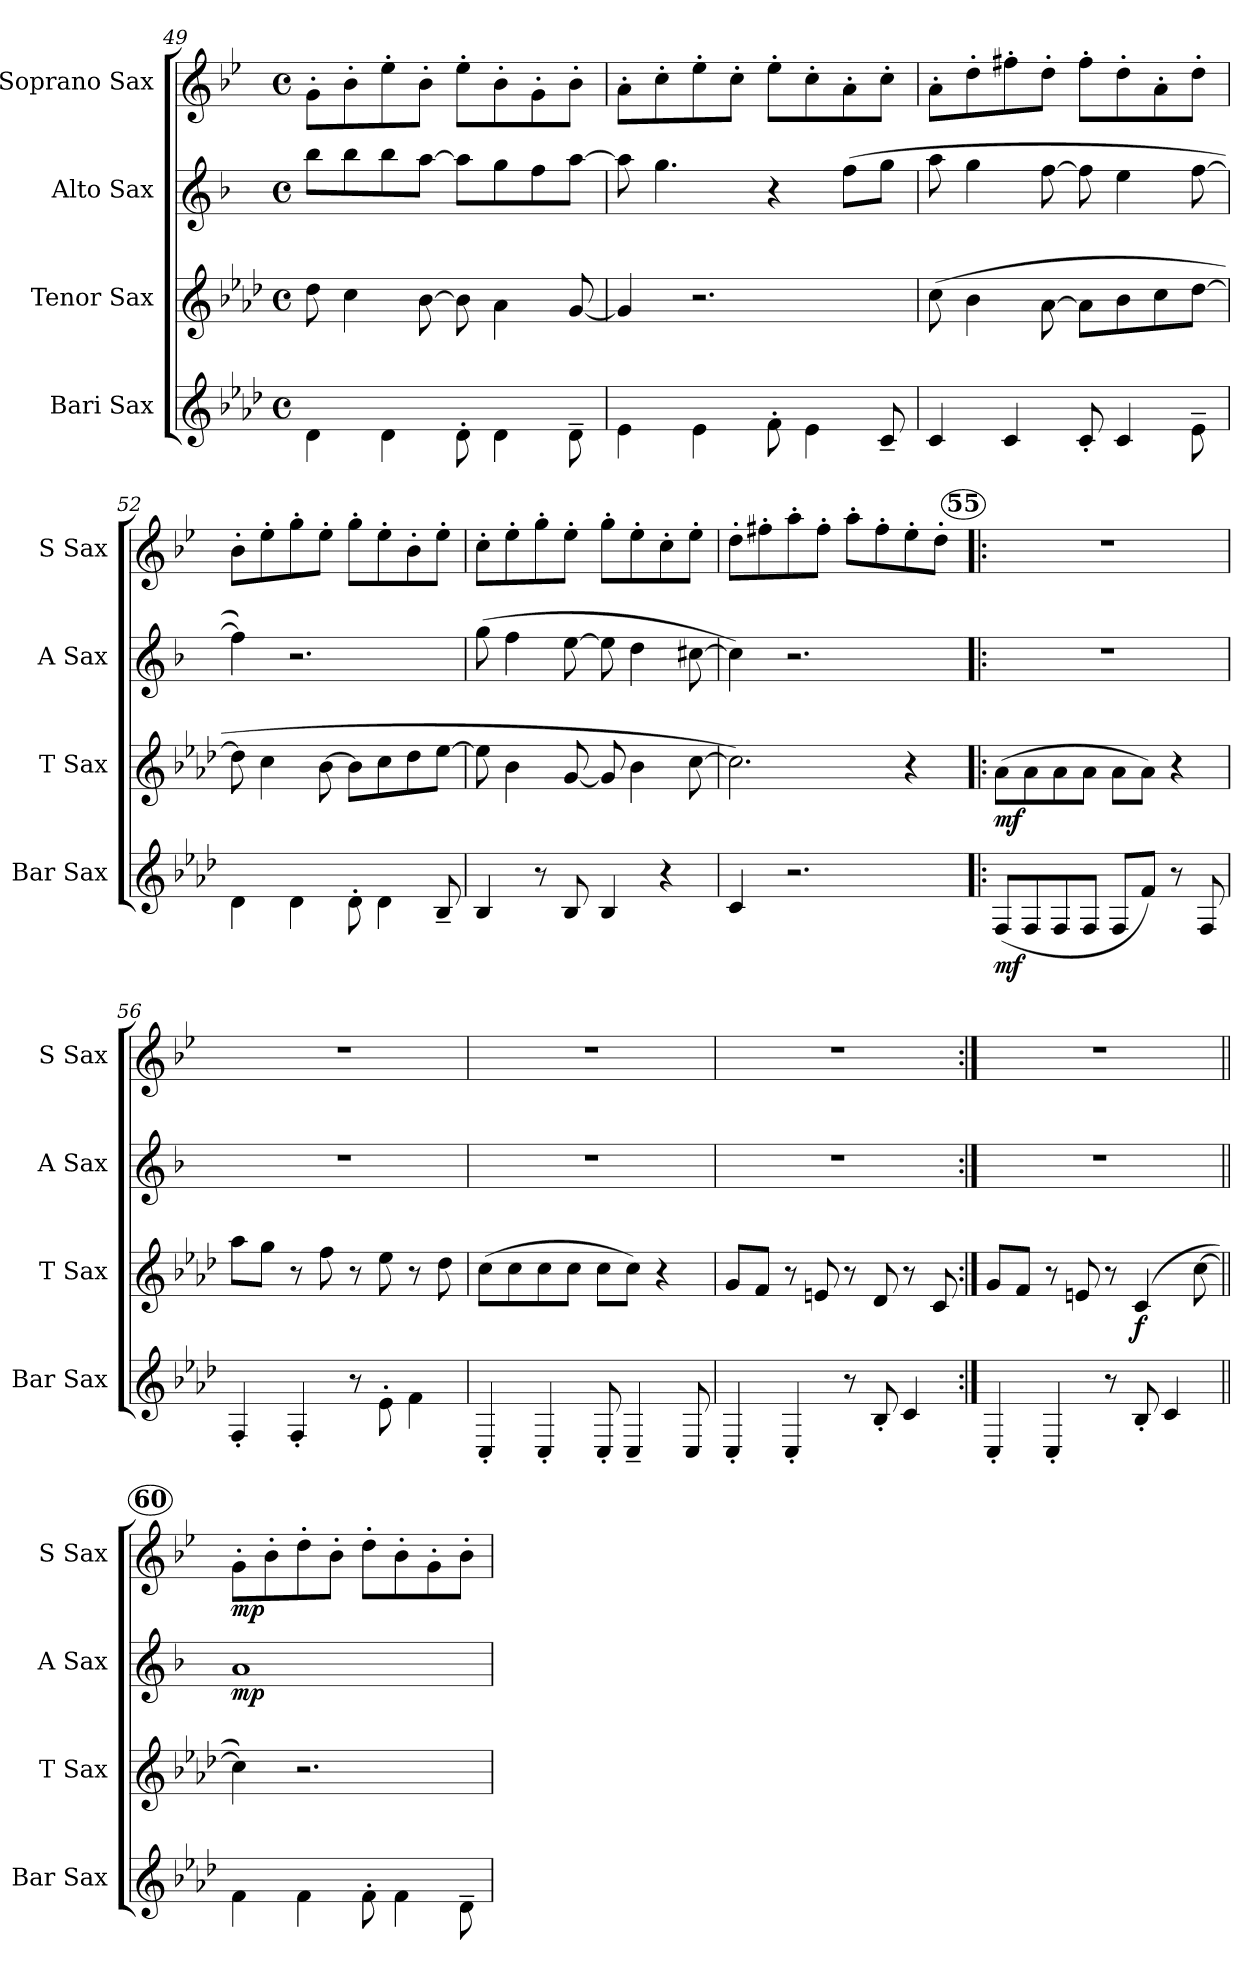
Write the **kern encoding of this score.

**kern	**dynam	**kern	**dynam	**kern	**dynam	**kern	**dynam
*part4	*part4	*part3	*part3	*part2	*part2	*part1	*part1
*staff4	*staff4	*staff3	*staff3	*staff2	*staff2	*staff1	*staff1
*I"Bari Sax	*	*I"Tenor Sax	*	*I"Alto Sax	*	*I"Soprano Sax	*
*I'Bar Sax	*	*I'T Sax	*	*I'A Sax	*	*I'S Sax	*
*clefG2	*	*clefG2	*	*clefG2	*	*clefG2	*
*ITrd12c21	*	*ITrd8c14	*	*ITrd5c9	*	*ITrd1c2	*
*k[b-e-a-d-]	*	*k[b-e-a-d-]	*	*k[b-e-a-d-]	*	*k[b-e-a-d-]	*
*A-:	*	*A-:	*	*A-:	*	*A-:	*
*M4/4	*	*M4/4	*	*M4/4	*	*M4/4	*
*met(c)	*	*met(c)	*	*met(c)	*	*met(c)	*
=49	=49	=49	=49	=49	=49	=49	=49
4D->\	.	8d-\	.	8dd-\L	.	8f'>\L	.
.	.	4c\	.	8dd-\	.	8a-'>\	.
4D->\	.	.	.	8dd-\	.	8dd-'>\	.
.	.	[8B-\	.	[8cc\J	.	8a-'>\J	.
8D-'>\	.	8B-\]	.	8cc\L]	.	8dd-'>\L	.
4D->\	.	4A-\	.	8b-\	.	8a-'>\	.
.	.	.	.	8a-\	.	8f'>\	.
8D-~>\	.	[8G/	.	[8cc\J	.	8a-'>\J	.
=50	=50	=50	=50	=50	=50	=50	=50
4E->\	.	4G/]	.	8cc\]	.	8g'>\L	.
.	.	.	.	4.b-\	.	8b-'>\	.
4E->\	.	2.r	.	.	.	8dd-'>\	.
.	.	.	.	.	.	8b-'>\J	.
8F'>\	.	.	.	4r	.	8dd-'>\L	.
4E->\	.	.	.	.	.	8b-'>\	.
.	.	.	.	(>8a-\L	.	8g'>\	.
8C~</	.	.	.	8b-\J	.	8b-'>\J	.
=51	=51	=51	=51	=51	=51	=51	=51
4C</	.	(>8c\	.	8cc\	.	8g'>\L	.
.	.	4B-\	.	4b-\	.	8cc'>\	.
4C</	.	.	.	.	.	8een'>\	.
.	.	[8A-\	.	[8a-\	.	8cc'>\J	.
8C'</	.	8A-\L]	.	8a-\]	.	8ee'>\L	.
4C</	.	8B-\	.	4g\	.	8cc'>\	.
.	.	8c\	.	.	.	8g'>\	.
8E-~>\	.	[8d-\J	.	[8a-\	.	8cc'>\J	.
=52	=52	=52	=52	=52	=52	=52	=52
4D->\	.	8d-\]	.	4a-\])	.	8a-'>\L	.
.	.	4c\	.	.	.	8dd-'>\	.
4D->\	.	.	.	2.r	.	8ff'>\	.
.	.	[8B-\	.	.	.	8dd-'>\J	.
8D-'>\	.	8B-\L]	.	.	.	8ff'>\L	.
4D->\	.	8c\	.	.	.	8dd-'>\	.
.	.	8d-\	.	.	.	8a-'>\	.
8BB-~</	.	[8e-\J	.	.	.	8dd-'>\J	.
=53	=53	=53	=53	=53	=53	=53	=53
4BB-</	.	8e-\]	.	(>8b-\	.	8b-'>\L	.
.	.	4B-\	.	4a-\	.	8dd-'>\	.
8r	.	.	.	.	.	8ff'>\	.
8BB-/	.	[8G/	.	[8g\	.	8dd-'>\J	.
4BB-</	.	8G/]	.	8g\]	.	8ff'>\L	.
.	.	4B-\	.	4f\	.	8dd-'>\	.
4r	.	.	.	.	.	8b-'>\	.
.	.	[8c\	.	[8en\	.	8dd-'>\J	.
=54	=54	=54	=54	=54	=54	=54	=54
4C</	.	2.c\])	.	4e\])	.	8cc'>\L	.
.	.	.	.	.	.	8een'>\	.
2.r	.	.	.	2.r	.	8gg'>\	.
.	.	.	.	.	.	8ee'>\J	.
.	.	.	.	.	.	8gg'>\L	.
.	.	.	.	.	.	8ee'>\	.
.	.	4r	.	.	.	8dd-'>\	.
.	.	.	.	.	.	8cc'>\J	.
!!LO:PB:g=z
!!LO:REH:place=s1:a:B:enc=circle:fs=12:t=55
=55!|:	=55!|:	=55!|:	=55!|:	=55!|:	=55!|:	=55!|:	=55!|:
!	!LO:DY:b	!	!LO:DY:b	!	!	!	!
(<8FF/L	mf	(>8A-\L	mf	1r	.	1r	.
8FF/	.	8A-\	.	.	.	.	.
8FF/	.	8A-\	.	.	.	.	.
8FF/J	.	8A-\J	.	.	.	.	.
8FF/L	.	8A-\L	.	.	.	.	.
8F/J)	.	8A-\J)	.	.	.	.	.
8r	.	4r	.	.	.	.	.
8FF/	.	.	.	.	.	.	.
=56	=56	=56	=56	=56	=56	=56	=56
4FF'</	.	8a-\L	.	1r	.	1r	.
.	.	8g\J	.	.	.	.	.
4FF'</	.	8r	.	.	.	.	.
.	.	8f\	.	.	.	.	.
8r	.	8r	.	.	.	.	.
8E-'>\	.	8e-\	.	.	.	.	.
4F>\	.	8r	.	.	.	.	.
.	.	8d-\	.	.	.	.	.
=57	=57	=57	=57	=57	=57	=57	=57
4CC'</	.	(>8c\L	.	1r	.	1r	.
.	.	8c\	.	.	.	.	.
4CC'</	.	8c\	.	.	.	.	.
.	.	8c\J	.	.	.	.	.
8CC'</	.	8c\L	.	.	.	.	.
4CC~</	.	8c\J)	.	.	.	.	.
.	.	4r	.	.	.	.	.
8CC/	.	.	.	.	.	.	.
=58	=58	=58	=58	=58	=58	=58	=58
4CC'</	.	8G/L	.	1r	.	1r	.
.	.	8F/J	.	.	.	.	.
4CC'</	.	8r	.	.	.	.	.
.	.	8En/	.	.	.	.	.
8r	.	8r	.	.	.	.	.
8BB-'</	.	8D-/	.	.	.	.	.
4C</	.	8r	.	.	.	.	.
.	.	8C/	.	.	.	.	.
=59:|!	=59:|!	=59:|!	=59:|!	=59:|!	=59:|!	=59:|!	=59:|!
4CC'</	.	8G/L	.	1r	.	1r	.
.	.	8F/J	.	.	.	.	.
4CC'</	.	8r	.	.	.	.	.
.	.	8En/	.	.	.	.	.
8r	.	8r	.	.	.	.	.
!	!	!	!LO:DY:b	!	!	!	!
8BB-'</	.	(4C/	f	.	.	.	.
4C</	.	.	.	.	.	.	.
.	.	[8c\	.	.	.	.	.
!!LO:LB:g=z
!!LO:REH:place=s1:a:B:enc=circle:fs=12:t=60
=60||	=60||	=60||	=60||	=60||	=60||	=60||	=60||
!	!	!	!	!	!LO:DY:b	!	!LO:DY:b
4F>\	.	4c\])	.	1c	mp	8f'>\L	mp
.	.	.	.	.	.	8a-'>\	.
4F>\	.	2.r	.	.	.	8cc'>\	.
.	.	.	.	.	.	8a-'>\J	.
8F'>\	.	.	.	.	.	8cc'>\L	.
4F>\	.	.	.	.	.	8a-'>\	.
.	.	.	.	.	.	8f'>\	.
8D-~>\	.	.	.	.	.	8a-'>\J	.
=	=	=	=	=	=	=	=
*-	*-	*-	*-	*-	*-	*-	*-
